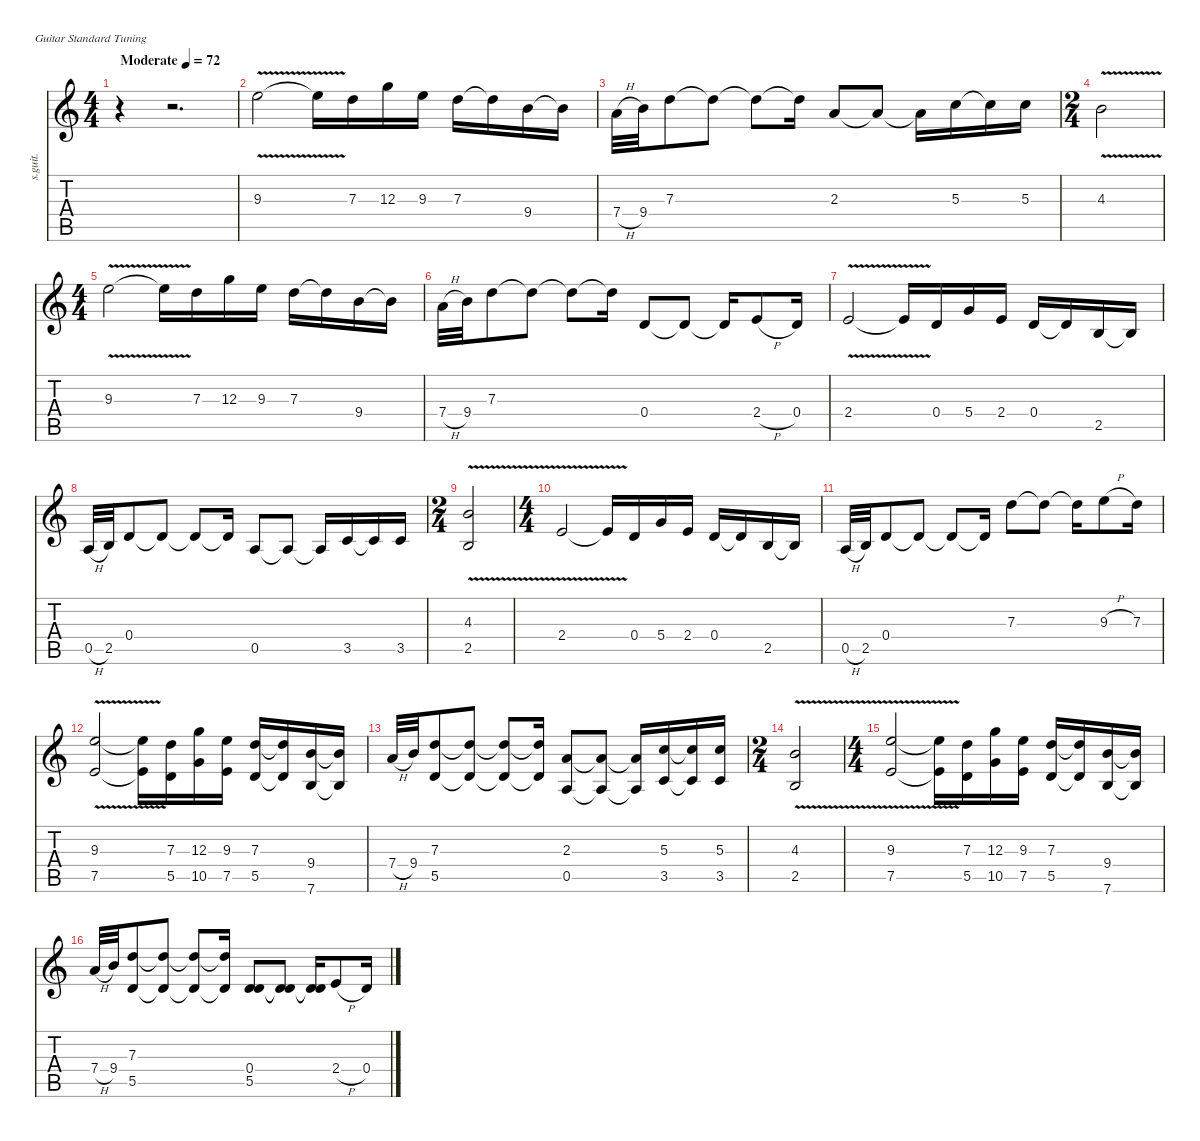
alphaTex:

\defaultSystemsLayout 4
\hideDynamics
\bracketExtendMode nobrackets
\otherSystemsTrackNameOrientation horizontal
\track ("guitar" "s.guit.") {instrument acousticguitarsteel}
\staff {score tabs}
\tuning (E4 B3 G3 D3 A2 E2)
\ts (4 4)
\beaming (8 2 2 2 2)
\tempo (72 "Moderate")
\clef g2
\ks c
r.4{dy f instrument acousticguitarsteel beam Down} r.2{d beam Down} |
9.3{v}.2{beam Down} 9.3{v t}.16{beam Down} 7.3.16{beam Down} 12.3.16{beam Down} 9.3.16{beam Down} 7.3.16{beam Down} 7.3{t}.16{beam Down} 9.4.16{beam Down} 9.4{t}.16{beam Down} |
7.4{h}.32{beam Down} 9.4.32{beam Down} 7.3.8{beam Down} 7.3{t}.8{beam Down} 7.3{t}.8{beam Down} 7.3{t}.16{beam Down} 2.3.8{beam Up} 2.3{t}.8{beam Up} 2.3{t}.16{beam Down} 5.3.16{beam Down} 5.3{t}.16{beam Down} 5.3.16{beam Down} |
\ts (2 4)
\beaming (8 2 2 2 2)
4.3{v}.2{beam Down} |
\ts (4 4)
\beaming (8 2 2 2 2)
9.3{v}.2{beam Down} 9.3{v t}.16{beam Down} 7.3.16{beam Down} 12.3.16{beam Down} 9.3.16{beam Down} 7.3.16{beam Down} 7.3{t}.16{beam Down} 9.4.16{beam Down} 9.4{t}.16{beam Down} |
7.4{h}.32{beam Down} 9.4.32{beam Down} 7.3.8{beam Down} 7.3{t}.8{beam Down} 7.3{t}.8{beam Down} 7.3{t}.16{beam Down} 0.4.8{beam Up} 0.4{t}.8{beam Up} 0.4{t}.16{beam Up} 2.4{h}.8{beam Up} 0.4.16{beam Up} |
2.4{v}.2{beam Up} 2.4{v t}.16{beam Up} 0.4.16{beam Up} 5.4.16{beam Up} 2.4.16{beam Up} 0.4.16{beam Up} 0.4{t}.16{beam Up} 2.5.16{beam Up} 2.5{t}.16{beam Up} |
0.5{h}.32{beam Up} 2.5.32{beam Up} 0.4.8{beam Up} 0.4{t}.8{beam Up} 0.4{t}.8{beam Up} 0.4{t}.16{beam Up} 0.5.8{beam Up} 0.5{t}.8{beam Up} 0.5{t}.16{beam Up} 3.5.16{beam Up} 3.5{t}.16{beam Up} 3.5.16{beam Up} |
\ts (2 4)
\beaming (8 2 2 2 2)
(4.3{v} 2.5{v}).2{beam Up} |
\ts (4 4)
\beaming (8 2 2 2 2)
2.4{v}.2{beam Up} 2.4{v t}.16{beam Up} 0.4.16{beam Up} 5.4.16{beam Up} 2.4.16{beam Up} 0.4.16{beam Up} 0.4{t}.16{beam Up} 2.5.16{beam Up} 2.5{t}.16{beam Up} |
0.5{h}.32{beam Up} 2.5.32{beam Up} 0.4.8{beam Up} 0.4{t}.8{beam Up} 0.4{t}.8{beam Up} 0.4{t}.16{beam Up} 7.3.8{beam Down} 7.3{t}.8{beam Down} 7.3{t}.16{beam Down} 9.3{h}.8{beam Down} 7.3.16{beam Down} |
(9.3{v} 7.5{v}).2{beam Up} (9.3{v t} 7.5{v t}).16{beam Down} (7.3 5.5).16{beam Down} (12.3 10.5).16{beam Down} (9.3 7.5).16{beam Down} (7.3 5.5).16{beam Up} (7.3{t} 5.5{t}).16{beam Up} (9.4 7.6).16{beam Up} (9.4{t} 7.6{t}).16{beam Up} |
7.4{h}.32{beam Up} 9.4.32{beam Up} (7.3 5.5).8{beam Up} (7.3{t} 5.5{t}).8{beam Up} (7.3{t} 5.5{t}).8{beam Up} (7.3{t} 5.5{t}).16{beam Up} (2.3 0.5).8{beam Up} (2.3{t} 0.5{t}).8{beam Up} (2.3{t} 0.5{t}).16{beam Up} (5.3 3.5).16{beam Up} (5.3{t} 3.5{t}).16{beam Up} (5.3 3.5).16{beam Up} |
\ts (2 4)
\beaming (8 2 2 2 2)
(4.3{v} 2.5{v}).2{beam Up} |
\ts (4 4)
\beaming (8 2 2 2 2)
(9.3{v} 7.5{v}).2{beam Up} (9.3{v t} 7.5{v t}).16{beam Down} (7.3 5.5).16{beam Down} (12.3 10.5).16{beam Down} (9.3 7.5).16{beam Down} (7.3 5.5).16{beam Up} (7.3{t} 5.5{t}).16{beam Up} (9.4 7.6).16{beam Up} (9.4{t} 7.6{t}).16{beam Up} |
7.4{h}.32{beam Up} 9.4.32{beam Up} (7.3 5.5).8{beam Up} (7.3{t} 5.5{t}).8{beam Up} (7.3{t} 5.5{t}).8{beam Up} (7.3{t} 5.5{t}).16{beam Up} (0.4 5.5).8{beam Up} (0.4{t} 5.5{t}).8{beam Up} (0.4{t} 5.5{t}).16{beam Up} 2.4{h}.8{beam Up} 0.4.16{beam Up}
